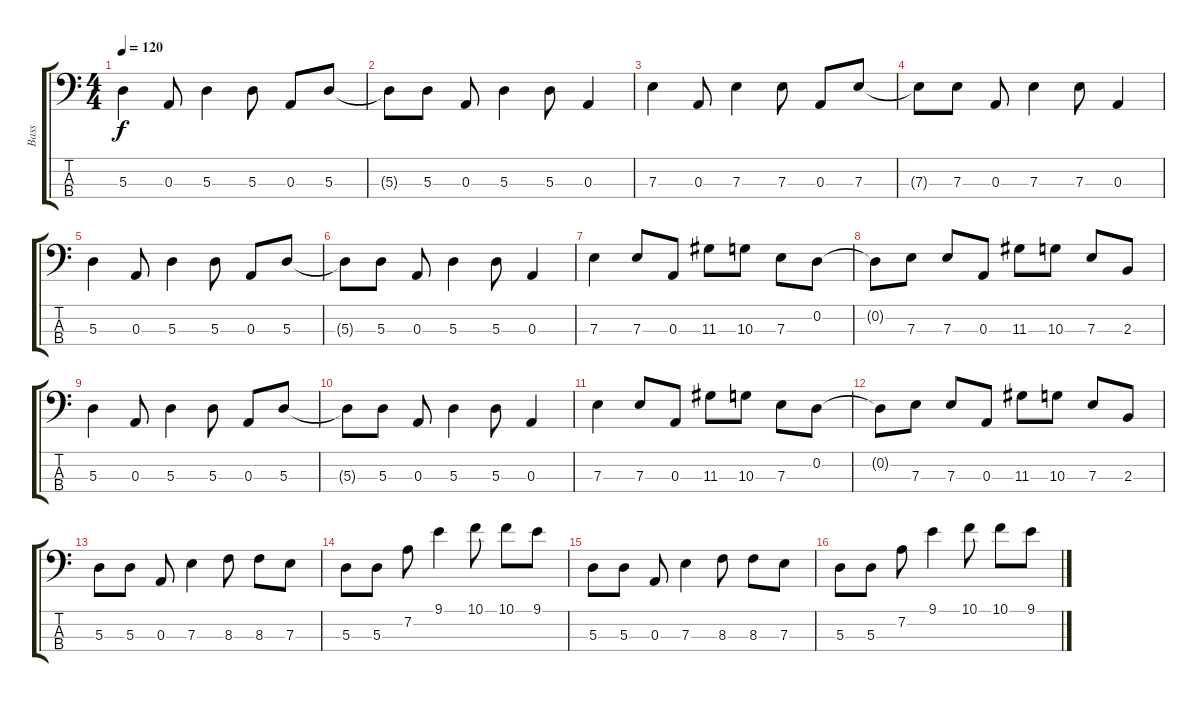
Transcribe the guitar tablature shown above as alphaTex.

\track ("Bass" "Bass") {instrument electricbassfinger}
\staff {score tabs}
\tuning (G2 D2 A1 E1) {hide}
\ts (4 4)
\tempo 120
\clef f4
\ks c
5.3.4{dy f} 0.3.8 5.3.4 5.3.8 0.3.8 5.3.8 |
5.3{t}.8 5.3.8 0.3.8 5.3.4 5.3.8 0.3.4 |
7.3.4 0.3.8 7.3.4 7.3.8 0.3.8 7.3.8 |
7.3{t}.8 7.3.8 0.3.8 7.3.4 7.3.8 0.3.4 |
5.3.4 0.3.8 5.3.4 5.3.8 0.3.8 5.3.8 |
5.3{t}.8 5.3.8 0.3.8 5.3.4 5.3.8 0.3.4 |
7.3.4 7.3.8 0.3.8 11.3.8 10.3.8 7.3.8 0.2.8 |
0.2{t}.8 7.3.8 7.3.8 0.3.8 11.3.8 10.3.8 7.3.8 2.3.8 |
5.3.4 0.3.8 5.3.4 5.3.8 0.3.8 5.3.8 |
5.3{t}.8 5.3.8 0.3.8 5.3.4 5.3.8 0.3.4 |
7.3.4 7.3.8 0.3.8 11.3.8 10.3.8 7.3.8 0.2.8 |
0.2{t}.8 7.3.8 7.3.8 0.3.8 11.3.8 10.3.8 7.3.8 2.3.8 |
5.3.8 5.3.8 0.3.8 7.3.4 8.3.8 8.3.8 7.3.8 |
5.3.8 5.3.8 7.2.8 9.1.4 10.1.8 10.1.8 9.1.8 |
5.3.8 5.3.8 0.3.8 7.3.4 8.3.8 8.3.8 7.3.8 |
5.3.8 5.3.8 7.2.8 9.1.4 10.1.8 10.1.8 9.1.8
